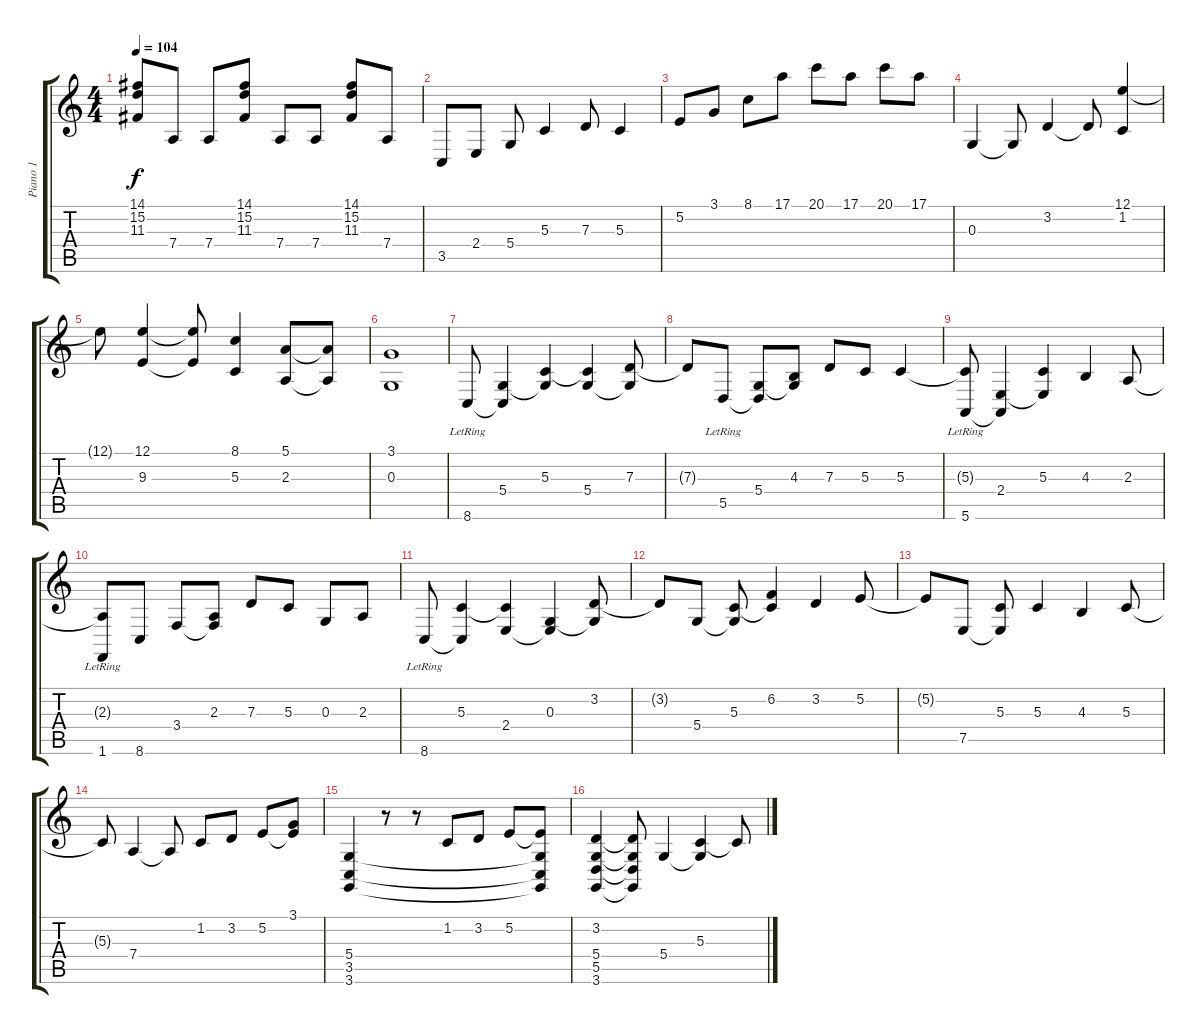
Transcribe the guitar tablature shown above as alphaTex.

\track ("Piano 1" "Piano 1") {instrument acousticgrandpiano}
\staff {score tabs}
\tuning (E4 B3 G3 D3 A2 E2) {hide}
\ts (4 4)
\tempo 104
\clef g2
\ks c
(14.1 15.2 11.3).8{dy f} 7.4.8 7.4.8 (14.1 15.2 11.3).8 7.4.8 7.4.8 (14.1 15.2 11.3).8 7.4.8 |
3.5.8 2.4.8 5.4.8 5.3.4 7.3.8 5.3.4 |
5.2.8 3.1.8 8.1.8 17.1.8 20.1.8 17.1.8 20.1.8 17.1.8 |
0.3.4 0.3{t}.8 3.2.4 3.2{t}.8 (12.1 1.2).4 |
12.1{t}.8 (12.1 9.3).4 (12.1{t} 9.3{t}).8 (8.1 5.3).4 (5.1 2.3).8 (5.1{t} 2.3{t}).8 |
(3.1 0.3).1 |
8.6{lr}.8 (5.4 8.6{t}).4 (5.3 5.4{t}).4 (5.3{t} 5.4).4 (7.3 5.4{t}).8 |
7.3{t}.8 5.5{lr}.8 (5.4 5.5{t}).8 (4.3 5.4{t}).8 7.3.8 5.3.8 5.3.4 |
(5.3{t} 5.6{lr}).8 (2.4 5.6{t}).4 (5.3 2.4{t}).4 4.3.4 2.3.8 |
(2.3{t} 1.6{lr}).8 8.6.8 3.4.8 (2.3 3.4{t}).8 7.3.8 5.3.8 0.3.8 2.3.8 |
8.6{lr}.8 (5.3 8.6{t}).4 (5.3{t} 2.4).4 (0.3 2.4{t}).4 (3.2 0.3{t}).8 |
3.2{t}.8 5.4.8 (5.3 5.4{t}).8 (6.2 5.3{t}).4 3.2.4 5.2.8 |
5.2{t}.8 7.5.8 (5.3 7.5{t}).8 5.3.4 4.3.4 5.3.8 |
5.3{t}.8 7.4.4 7.4{t}.8 1.2.8 3.2.8 5.2.8 (3.1 5.2{t}).8 |
(5.4 3.5 3.6).4 r.8 r.8 1.2.8 3.2.8 5.2.8 (5.2{t} 5.4{t} 3.5{t} 3.6{t}).8 |
(3.2 5.4 5.5 3.6).4 (3.2{t} 5.4{t} 5.5{t} 3.6{t}).8 5.4.4 (5.3 5.4{t}).4 5.3{t}.8
